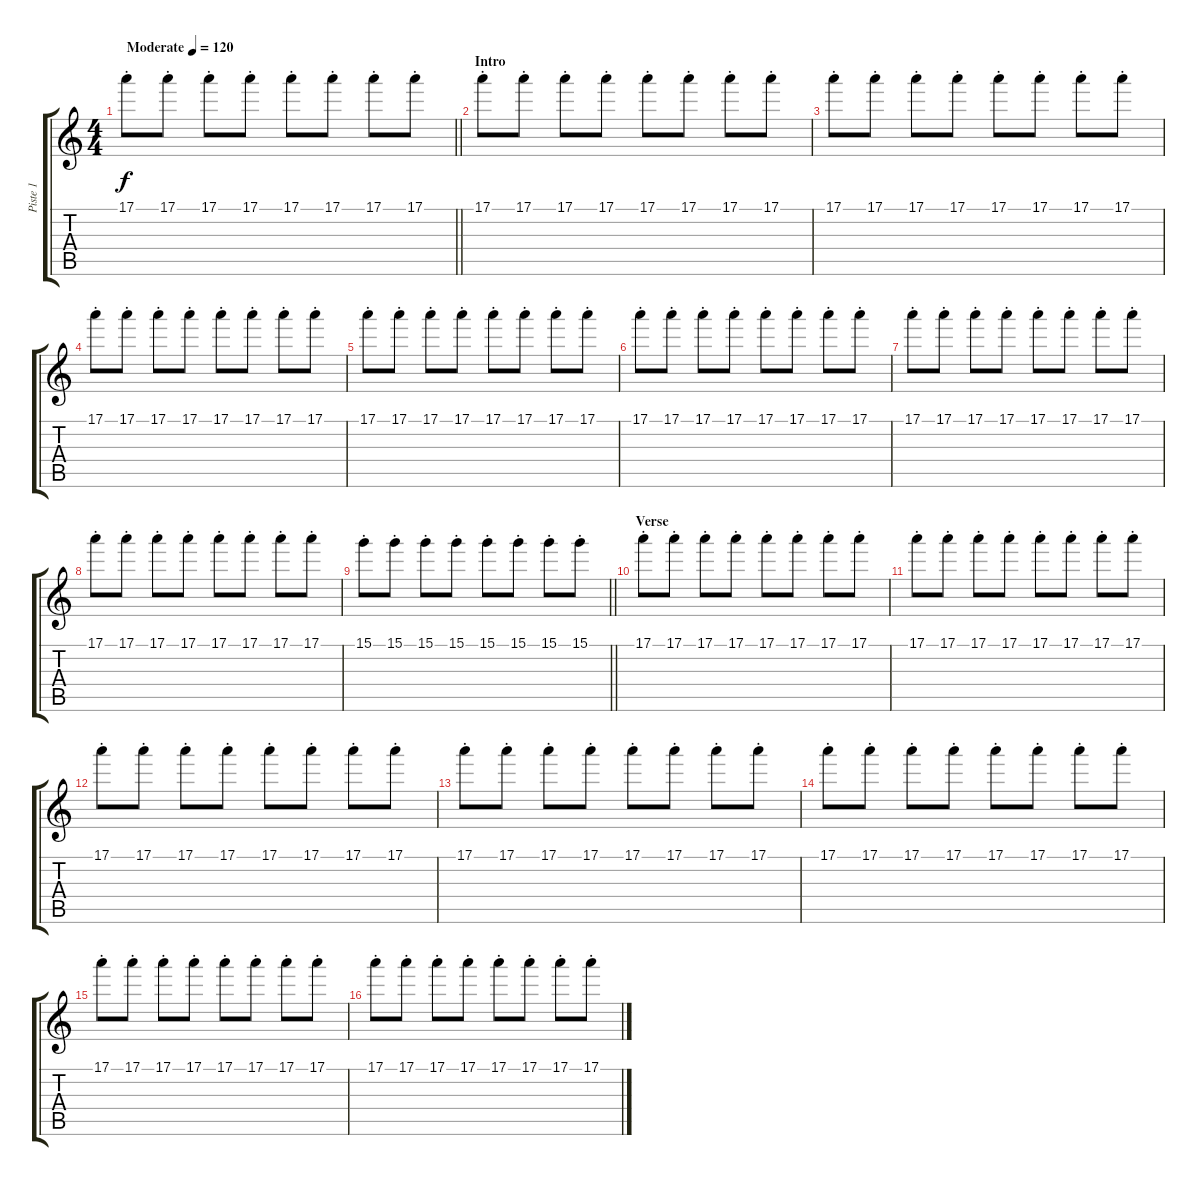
\track ("Piste 1" "Piste 1") {instrument distortionguitar}
\staff {score tabs}
\tuning (E4 B3 G3 D3 A2 E2) {hide}
\ts (4 4)
\tempo (120 "Moderate")
\clef g2
\barLineRight lightlight
\ks c
17.1{st}.8{dy f volume 7 instrument distortionguitar} 17.1{st}.8 17.1{st}.8 17.1{st}.8 17.1{st}.8 17.1{st}.8 17.1{st}.8 17.1{st}.8 |
\section ("" "Intro")
17.1{st}.8 17.1{st}.8 17.1{st}.8 17.1{st}.8 17.1{st}.8 17.1{st}.8 17.1{st}.8 17.1{st}.8 |
17.1{st}.8 17.1{st}.8 17.1{st}.8 17.1{st}.8 17.1{st}.8 17.1{st}.8 17.1{st}.8 17.1{st}.8 |
17.1{st}.8 17.1{st}.8 17.1{st}.8 17.1{st}.8 17.1{st}.8 17.1{st}.8 17.1{st}.8 17.1{st}.8 |
17.1{st}.8 17.1{st}.8 17.1{st}.8 17.1{st}.8 17.1{st}.8 17.1{st}.8 17.1{st}.8 17.1{st}.8 |
17.1{st}.8 17.1{st}.8 17.1{st}.8 17.1{st}.8 17.1{st}.8 17.1{st}.8 17.1{st}.8 17.1{st}.8 |
17.1{st}.8 17.1{st}.8 17.1{st}.8 17.1{st}.8 17.1{st}.8 17.1{st}.8 17.1{st}.8 17.1{st}.8 |
17.1{st}.8 17.1{st}.8 17.1{st}.8 17.1{st}.8 17.1{st}.8 17.1{st}.8 17.1{st}.8 17.1{st}.8 |
\barLineRight lightlight
15.1{st}.8 15.1{st}.8 15.1{st}.8 15.1{st}.8 15.1{st}.8 15.1{st}.8 15.1{st}.8 15.1{st}.8 |
\section ("" "Verse")
17.1{st}.8 17.1{st}.8 17.1{st}.8 17.1{st}.8 17.1{st}.8 17.1{st}.8 17.1{st}.8 17.1{st}.8 |
17.1{st}.8 17.1{st}.8 17.1{st}.8 17.1{st}.8 17.1{st}.8 17.1{st}.8 17.1{st}.8 17.1{st}.8 |
17.1{st}.8 17.1{st}.8 17.1{st}.8 17.1{st}.8 17.1{st}.8 17.1{st}.8 17.1{st}.8 17.1{st}.8 |
17.1{st}.8 17.1{st}.8 17.1{st}.8 17.1{st}.8 17.1{st}.8 17.1{st}.8 17.1{st}.8 17.1{st}.8 |
17.1{st}.8 17.1{st}.8 17.1{st}.8 17.1{st}.8 17.1{st}.8 17.1{st}.8 17.1{st}.8 17.1{st}.8 |
17.1{st}.8 17.1{st}.8 17.1{st}.8 17.1{st}.8 17.1{st}.8 17.1{st}.8 17.1{st}.8 17.1{st}.8 |
17.1{st}.8 17.1{st}.8 17.1{st}.8 17.1{st}.8 17.1{st}.8 17.1{st}.8 17.1{st}.8 17.1{st}.8
